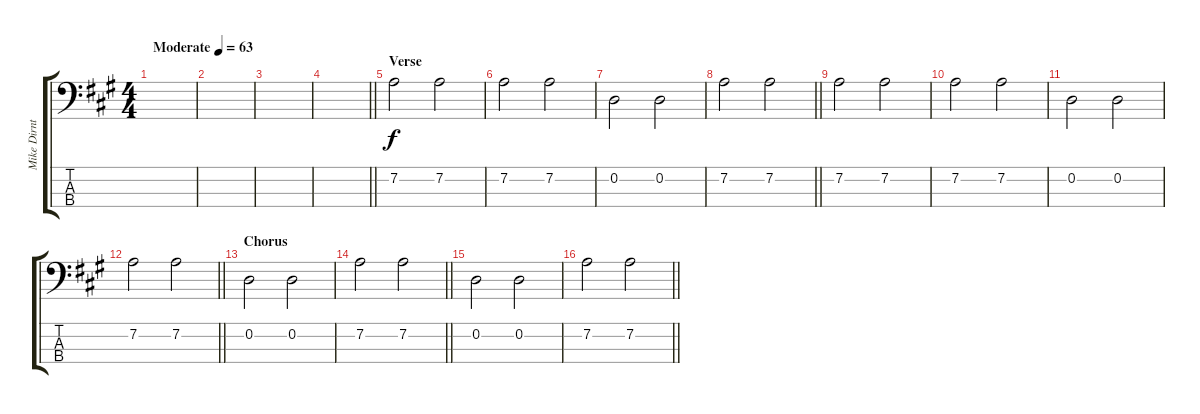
\track ("Mike Dirnt (Bass)" "Mike Dirnt") {instrument electricbassfinger}
\staff {score tabs}
\tuning (G2 D2 A1 E1) {hide}
\ts (4 4)
\tempo (63 "Moderate")
\clef f4
\ks a
|
|
|
\barLineRight lightlight
|
\section ("" "Verse")
7.2.2 7.2.2 |
7.2.2 7.2.2 |
0.2.2 0.2.2 |
\barLineRight lightlight
7.2.2 7.2.2 |
7.2.2 7.2.2 |
7.2.2 7.2.2 |
0.2.2 0.2.2 |
\barLineRight lightlight
7.2.2 7.2.2 |
\section ("" "Chorus")
0.2.2 0.2.2 |
\barLineRight lightlight
7.2.2 7.2.2 |
0.2.2 0.2.2 |
\barLineRight lightlight
7.2.2 7.2.2
